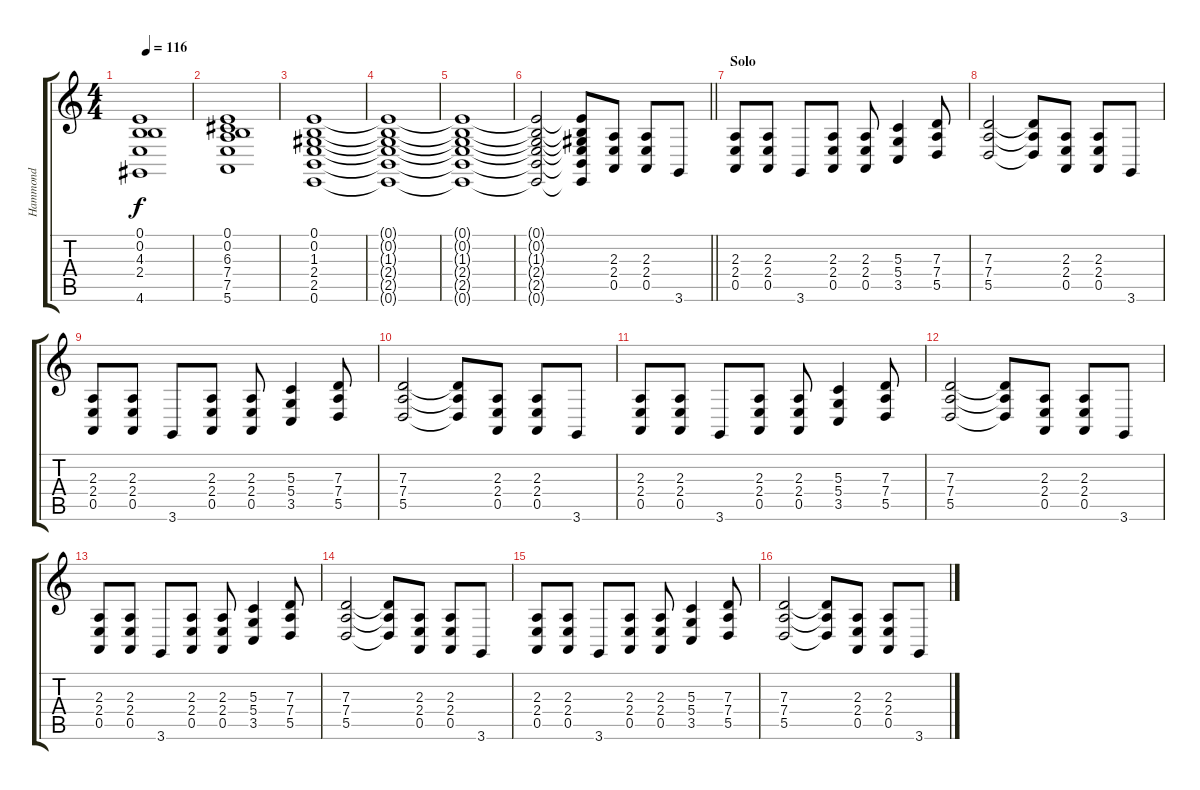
\track ("Hammond" "Hammond") {instrument drawbarorgan}
\staff {score tabs}
\tuning (E4 B3 G3 D3 A2 E2) {hide}
\ts (4 4)
\tempo 116
\clef g2
\ks c
(0.1 0.2 4.3 2.4 4.6).1{dy f} |
(0.1 0.2 6.3 7.4 7.5 5.6).1 |
(0.1 0.2 1.3 2.4 2.5 0.6).1 |
(0.1{t} 0.2{t} 1.3{t} 2.4{t} 2.5{t} 0.6{t}).1 |
(0.1{t} 0.2{t} 1.3{t} 2.4{t} 2.5{t} 0.6{t}).1 |
\barLineRight lightlight
(0.1{t} 0.2{t} 1.3{t} 2.4{t} 2.5{t} 0.6{t}).2 (0.1{t} 0.2{t} 1.3{t} 2.4{t} 2.5{t} 0.6{t}).8 (2.3 2.4 0.5).8 (2.3 2.4 0.5).8 3.6.8 |
\section ("" "Solo")
(2.3 2.4 0.5).8 (2.3 2.4 0.5).8 3.6.8 (2.3 2.4 0.5).8 (2.3 2.4 0.5).8 (5.3 5.4 3.5).4 (7.3 7.4 5.5).8 |
(7.3 7.4 5.5).2 (7.3{t} 7.4{t} 5.5{t}).8 (2.3 2.4 0.5).8 (2.3 2.4 0.5).8 3.6.8 |
(2.3 2.4 0.5).8 (2.3 2.4 0.5).8 3.6.8 (2.3 2.4 0.5).8 (2.3 2.4 0.5).8 (5.3 5.4 3.5).4 (7.3 7.4 5.5).8 |
(7.3 7.4 5.5).2 (7.3{t} 7.4{t} 5.5{t}).8 (2.3 2.4 0.5).8 (2.3 2.4 0.5).8 3.6.8 |
(2.3 2.4 0.5).8 (2.3 2.4 0.5).8 3.6.8 (2.3 2.4 0.5).8 (2.3 2.4 0.5).8 (5.3 5.4 3.5).4 (7.3 7.4 5.5).8 |
(7.3 7.4 5.5).2 (7.3{t} 7.4{t} 5.5{t}).8 (2.3 2.4 0.5).8 (2.3 2.4 0.5).8 3.6.8 |
(2.3 2.4 0.5).8 (2.3 2.4 0.5).8 3.6.8 (2.3 2.4 0.5).8 (2.3 2.4 0.5).8 (5.3 5.4 3.5).4 (7.3 7.4 5.5).8 |
(7.3 7.4 5.5).2 (7.3{t} 7.4{t} 5.5{t}).8 (2.3 2.4 0.5).8 (2.3 2.4 0.5).8 3.6.8 |
(2.3 2.4 0.5).8 (2.3 2.4 0.5).8 3.6.8 (2.3 2.4 0.5).8 (2.3 2.4 0.5).8 (5.3 5.4 3.5).4 (7.3 7.4 5.5).8 |
(7.3 7.4 5.5).2 (7.3{t} 7.4{t} 5.5{t}).8 (2.3 2.4 0.5).8 (2.3 2.4 0.5).8 3.6.8
